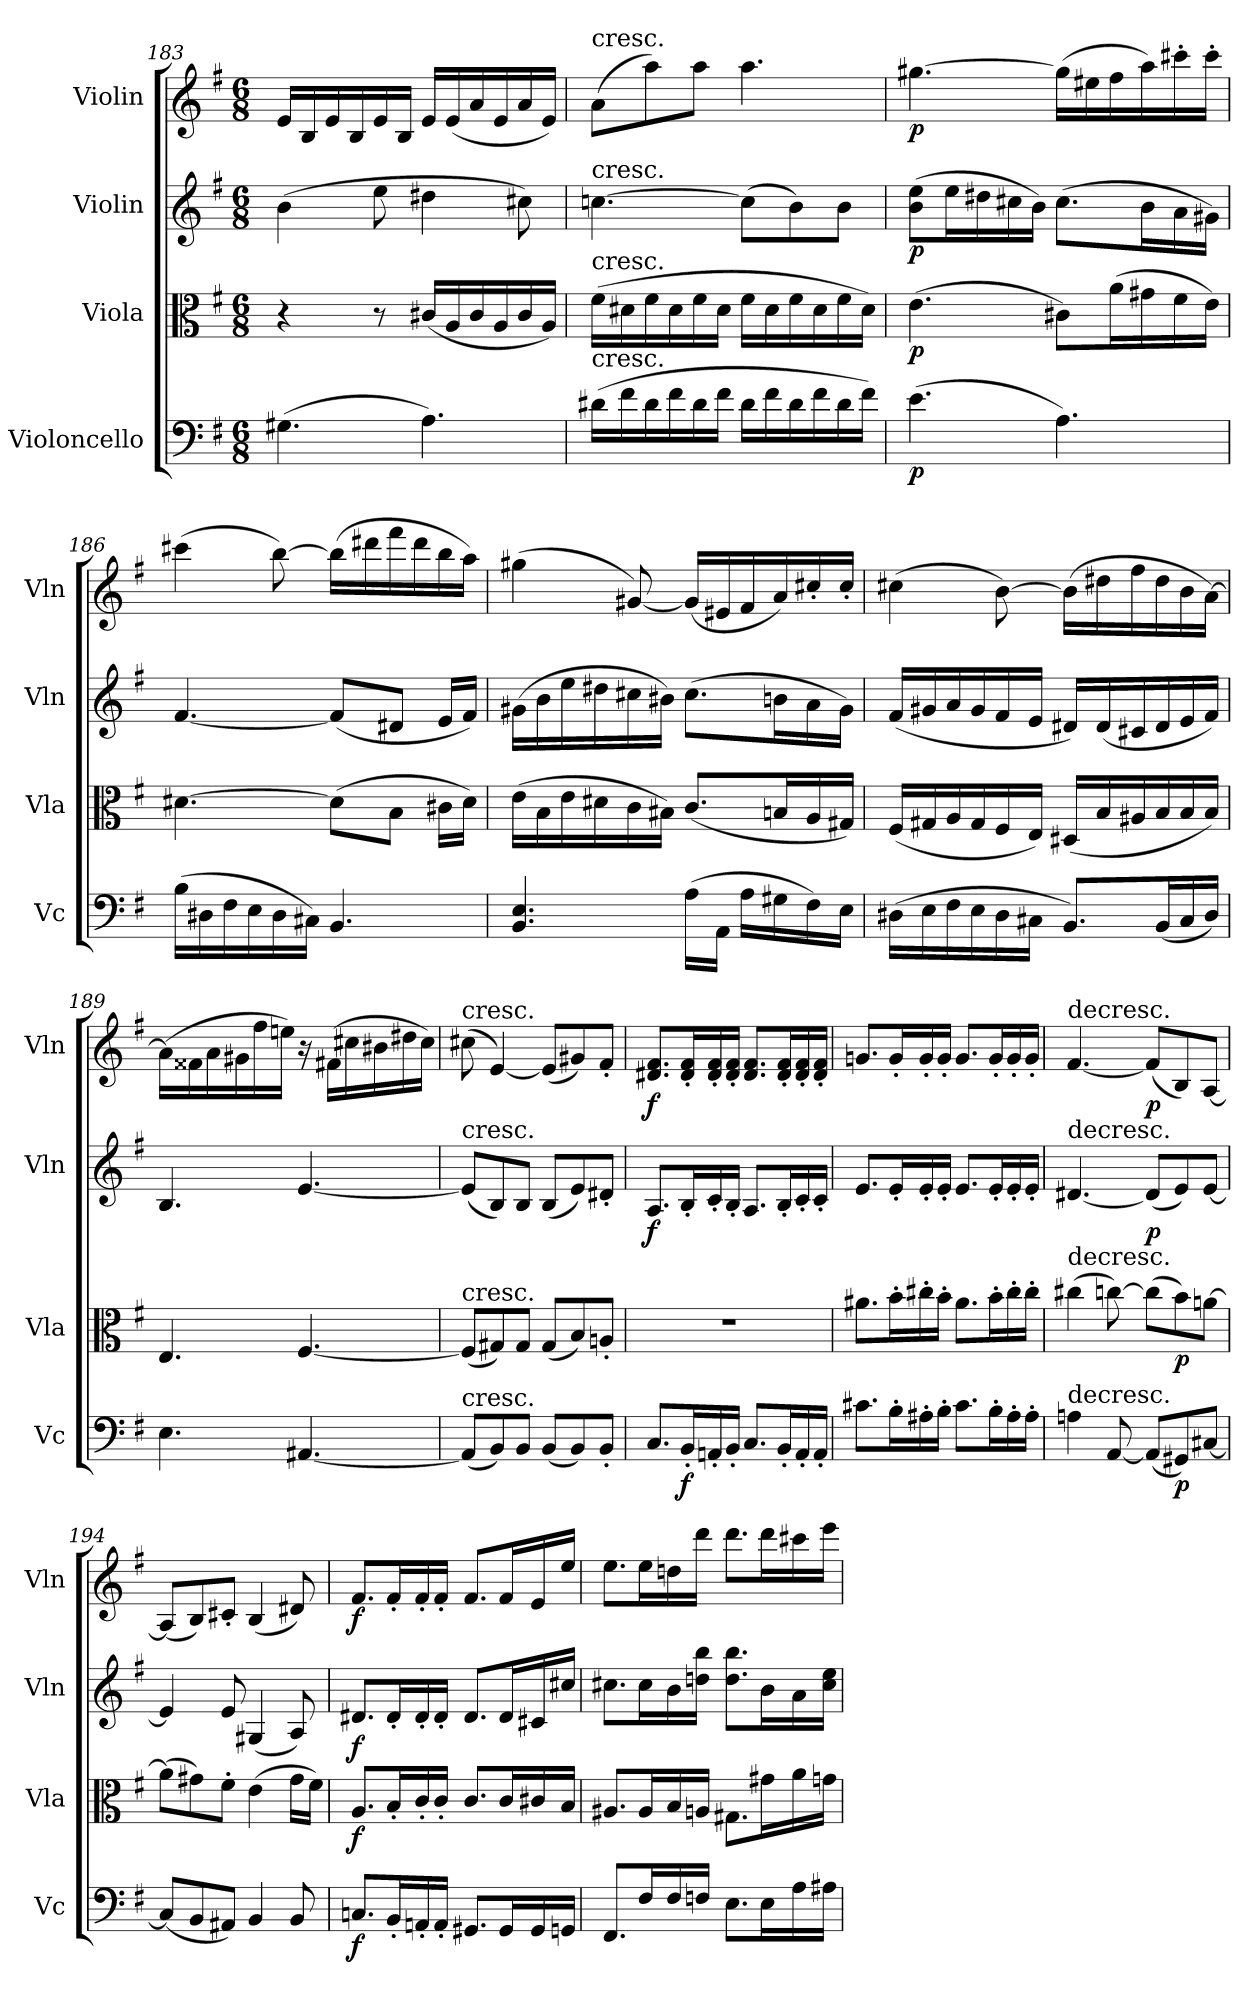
**kern	**dynam	**kern	**dynam	**kern	**dynam	**kern	**dynam
*part4	*part4	*part3	*part3	*part2	*part2	*part1	*part1
*staff4	*staff4	*staff3	*staff3	*staff2	*staff2	*staff1	*staff1
*I"Violoncello	*	*I"Viola	*	*I"Violin	*	*I"Violin	*
*I'Vc	*	*I'Vla	*	*I'Vln	*	*I'Vln	*
*clefF4	*	*clefC3	*	*clefG2	*	*clefG2	*
*k[f#]	*	*k[f#]	*	*k[f#]	*	*k[f#]	*
*e:	*	*e:	*	*e:	*	*e:	*
*M6/8	*	*M6/8	*	*M6/8	*	*M6/8	*
=183	=183	=183	=183	=183	=183	=183	=183
(4.G#X\	.	4r	.	(4b\	.	16e/LL	.
.	.	.	.	.	.	16B/	.
.	.	.	.	.	.	16e/	.
.	.	.	.	.	.	16B/	.
.	.	8r	.	8ee\	.	16e/	.
.	.	.	.	.	.	16B/JJ	.
4.A\)	.	(16c#X/LL	.	4dd#X\	.	16e/LL	.
.	.	16A/	.	.	.	(16e/	.
.	.	16c#/	.	.	.	16a/	.
.	.	16A/	.	.	.	16e/	.
.	.	16c#/	.	8cc#X\)	.	16a/	.
.	.	16A/JJ)	.	.	.	16e/JJ)	.
=184	=184	=184	=184	=184	=184	=184	=184
!	!	!	!	!	!	!LO:TX:t=cresc.	!
!	!	!	!	!LO:TX:t=cresc.	!	!	!
!	!	!LO:TX:t=cresc.	!	!	!	!	!
!LO:TX:t=cresc.	!	!	!	!	!	!	!
(16d#X\LL	.	(16f#\LL	.	[4.ccn\	.	(8a\L	.
16f#\	.	16d#X\	.	.	.	.	.
16d#\	.	16f#\	.	.	.	8aa\)	.
16f#\	.	16d#\	.	.	.	.	.
16d#\	.	16f#\	.	.	.	8aa\J	.
16f#\JJ	.	16d#\JJ	.	.	.	.	.
16d#\LL	.	16f#\LL	.	(8cc\L]	.	4.aa\	.
16f#\	.	16d#\	.	.	.	.	.
16d#\	.	16f#\	.	8b\)	.	.	.
16f#\	.	16d#\	.	.	.	.	.
16d#\	.	16f#\	.	8b\J	.	.	.
16f#\JJ)	.	16d#\JJ)	.	.	.	.	.
=185	=185	=185	=185	=185	=185	=185	=185
(4.e\	p	(4.e\	p	(8b\ 8ee\L	p	[4.gg#X\	p
.	.	.	.	16ee\L	.	.	.
.	.	.	.	16dd#X\	.	.	.
.	.	.	.	16cc#X\	.	.	.
.	.	.	.	16b\JJ)	.	.	.
4.A\)	.	8c#X\L)	.	(8.cc#\L	.	(16gg#\LL]	.
.	.	.	.	.	.	16ee#X\	.
.	.	(16a\L	.	.	.	16ff#\	.
.	.	16g#X\	.	16b\L	.	16aa\)	.
.	.	16f#\	.	16a\	.	16ccc#X'\	.
.	.	16e\JJ)	.	16g#X\JJ)	.	16ccc#'\JJ	.
=186	=186	=186	=186	=186	=186	=186	=186
(16B\LL	.	[4.d#X\	.	[4.f#/	.	(4ccc#X\	.
16D#X\	.	.	.	.	.	.	.
16F#\	.	.	.	.	.	.	.
16E\	.	.	.	.	.	.	.
16D#\	.	.	.	.	.	[8bb\)	.
16C#X\JJ)	.	.	.	.	.	.	.
4.BB/	.	(8d#\L]	.	(8f#/L]	.	(16bb\LL]	.
.	.	.	.	.	.	16ddd#X\	.
.	.	8B\J	.	8d#X/J	.	16fff#\	.
.	.	.	.	.	.	16ddd#\	.
.	.	16c#X\LL	.	16e/LL	.	16bb\	.
.	.	16d#\JJ)	.	16f#/JJ)	.	16aa\JJ)	.
=187	=187	=187	=187	=187	=187	=187	=187
4.BB/ 4.E/	.	(16e\LL	.	(16g#X\LL	.	(4gg#X\	.
.	.	16B\	.	16b\	.	.	.
.	.	16e\	.	16ee\	.	.	.
.	.	16d#X\	.	16dd#X\	.	.	.
.	.	16c\	.	16cc#X\	.	[8g#X/)	.
.	.	16B#X\JJ)	.	16b#X\JJ)	.	.	.
(16A\LL	.	(8.c/L	.	(8.cc#\L	.	(16g#/LL]	.
16AA\JJ	.	.	.	.	.	16e#X/	.
16A\LL	.	.	.	.	.	16f#/	.
16G#X\	.	16Bn/L	.	16bn\L	.	16a/)	.
16F#\)	.	16A/	.	16a\	.	16cc#X'/	.
16E\JJ	.	16G#X/JJ)	.	16g#\JJ)	.	16cc#'/JJ	.
=188	=188	=188	=188	=188	=188	=188	=188
(16D#X\LL	.	(16F#/LL	.	(16f#/LL	.	(4cc#X\	.
16E\	.	16G#X/	.	16g#X/	.	.	.
16F#\	.	16A/	.	16a/	.	.	.
16E\	.	16G#/	.	16g#/	.	.	.
16D#\	.	16F#/	.	16f#/	.	[8b\)	.
16C#X\JJ	.	16E/JJ)	.	16e/JJ	.	.	.
8.BB/L)	.	(16D#X/LL	.	16d#X/LL)	.	(16b\LL]	.
.	.	16B/	.	(16d#/	.	16dd#X\	.
.	.	16A#X/	.	16c#X/	.	16ff#\	.
(16BB/L	.	16B/	.	16d#/	.	16dd#\	.
16C#/	.	16B/	.	16e/	.	16b\	.
16D#/JJ)	.	16B/JJ)	.	16f#/JJ)	.	[16a\JJ)	.
=189	=189	=189	=189	=189	=189	=189	=189
4.E\	.	4.E/	.	4.B/	.	(16a\LL]	.
.	.	.	.	.	.	16f##X\	.
.	.	.	.	.	.	16a\	.
.	.	.	.	.	.	16g#X\	.
.	.	.	.	.	.	16ff#\	.
.	.	.	.	.	.	16een\JJ)	.
[4.AA#X/	.	[4.F#/	.	[4.e/	.	16r	.
.	.	.	.	.	.	(16f#X\LL	.
.	.	.	.	.	.	16cc#X\	.
.	.	.	.	.	.	16b#X\	.
.	.	.	.	.	.	16dd#X\	.
.	.	.	.	.	.	16cc#\JJ)	.
=190	=190	=190	=190	=190	=190	=190	=190
!	!	!	!	!	!	!LO:TX:t=cresc.	!
!	!	!	!	!LO:TX:t=cresc.	!	!	!
!	!	!LO:TX:t=cresc.	!	!	!	!	!
!LO:TX:t=cresc.	!	!	!	!	!	!	!
(8AA#/L]	.	(8F#/L]	.	(8e/L]	.	(8cc#X\	.
8BB/)	.	8G#X/)	.	8B/)	.	[4e/)	.
8BB/J	.	8G#/J	.	8B/J	.	.	.
(8BB/L	.	(8G#/L	.	(8B/L	.	(8e/L]	.
8BB/)	.	8B/)	.	8e/)	.	8g#X/)	.
8BB'/J	.	8An'/J	.	8d#X'/J	.	8f#'/J	.
=191	=191	=191	=191	=191	=191	=191	=191
8.C/L	.	2.r	.	8.A/L	f	8.d#X/ 8.f#/L	f
16BB'/L	f	.	.	16B'/L	.	16d#'/ 16f#'/L	.
16AAn'/	.	.	.	16c'/	.	16d#'/ 16f#'/	.
16BB'/JJ	.	.	.	16B'/JJ	.	16d#'/ 16f#'/JJ	.
8.C/L	.	.	.	8.A/L	.	8.d#/ 8.f#/L	.
16BB'/L	.	.	.	16B'/L	.	16d#'/ 16f#'/L	.
16AA'/	.	.	.	16c'/	.	16d#'/ 16f#'/	.
16AA'/JJ	.	.	.	16c'/JJ	.	16d#'/ 16f#'/JJ	.
=192	=192	=192	=192	=192	=192	=192	=192
8.c#X\L	.	8.a#X\L	.	8.e/L	.	8.gn/L	.
16B'\L	.	16b'\L	.	16e'/L	.	16g'/L	.
16A#X'\	.	16cc#X'\	.	16e'/	.	16g'/	.
16B'\JJ	.	16b'\JJ	.	16e'/JJ	.	16g'/JJ	.
8.c#\L	.	8.a#\L	.	8.e/L	.	8.g/L	.
16B'\L	.	16b'\L	.	16e'/L	.	16g'/L	.
16A#'\	.	16cc#'\	.	16e'/	.	16g'/	.
16A#'\JJ	.	16cc#'\JJ	.	16e'/JJ	.	16g'/JJ	.
=193	=193	=193	=193	=193	=193	=193	=193
!	!	!	!	!	!	!LO:TX:t=decresc.	!
!	!	!	!	!LO:TX:t=decresc.	!	!	!
!	!	!LO:TX:t=decresc.	!	!	!	!	!
!LO:TX:t=decresc.	!	!	!	!	!	!	!
4An\	.	(4cc#X\	.	[4.d#X/	.	[4.f#/	.
[8AA/	.	[8ccn\)	.	.	.	.	.
(8AA/L]	.	(8cc\L]	.	(8d#/L]	p	(8f#/L]	p
8GG#X/)	p	8b\)	p	8e/)	.	8B/)	.
[8C#X/J	.	[8an\J	.	[8e/J	.	[8A/J	.
=194	=194	=194	=194	=194	=194	=194	=194
(8C#/L]	.	(8a\L]	.	4e/]	.	(8A/L]	.
8BB/	.	8g#X\)	.	.	.	8B/)	.
8AA#X/J)	.	8f#'\J	.	8e/	.	8c#X'/J	.
4BB/	.	(4e\	.	(4G#X/	.	(4B/	.
8BB/	.	16g#\LL	.	8A/)	.	8d#X/)	.
.	.	16f#\JJ)	.	.	.	.	.
=195	=195	=195	=195	=195	=195	=195	=195
8.Cn/L	f	8.A/L	f	8.d#X/L	f	8.f#/L	f
16BB'/L	.	16B'/L	.	16d#'/L	.	16f#'/L	.
16AAn'/	.	16c'/	.	16d#'/	.	16f#'/	.
16AA'/JJ	.	16c'/JJ	.	16d#'/JJ	.	16f#'/JJ	.
8.GG#X/L	.	8.c/L	.	8.d#/L	.	8.f#/L	.
16GG#/L	.	16c/L	.	16d#/L	.	16f#/L	.
16GG#/	.	16c#X/	.	16c#X/	.	16e/	.
16GGn/JJ	.	16B/JJ	.	16cc#X/JJ	.	16ee/JJ	.
=196	=196	=196	=196	=196	=196	=196	=196
8.FF#/L	.	8.A#X/L	.	8.cc#X\L	.	8.ee\L	.
16F#/L	.	16A#/L	.	16cc#\L	.	16ee\L	.
16F#/	.	16B/	.	16b\	.	16ddn\	.
16Fn/JJ	.	16An/JJ	.	16ddn\ 16bb\JJ	.	16ddd\JJ	.
8.E\L	.	8.G#X\L	.	8.dd\ 8.bb\L	.	8.ddd\L	.
16E\L	.	16g#X\L	.	16b\L	.	16ddd\L	.
16A\	.	16a\	.	16a\	.	16ccc#X\	.
16A#X\JJ	.	16gn\JJ	.	16cc#\ 16ee\JJ	.	16eee\JJ	.
=	=	=	=	=	=	=	=
*-	*-	*-	*-	*-	*-	*-	*-
